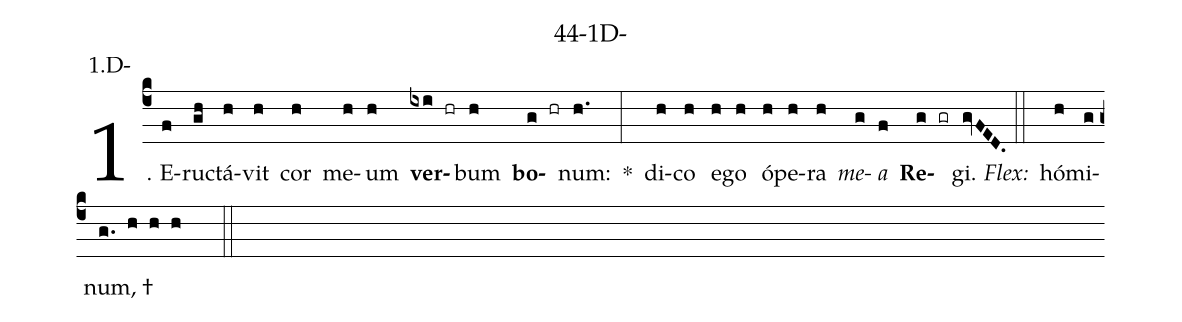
name: 44-1D-;
annotation: 1.D-;
%%
(c4)1. E(f)ruc(gh)tá(h)vit(h) cor(h) me(h)um(h) <b>ver</b>(ixi hr)bum(h) <b>bo</b>(g hr)num:(h.) *(:) di(h)co(h) e(h)go(h) ó(h)pe(h)ra(h) <i>me</i>(g)<i>a</i>(f) <b>Re</b>(g gr)gi.(gvFED.) (::)
<i>Flex:</i>()  hó(h)mi(g)num, †(g. h h h  ::)
